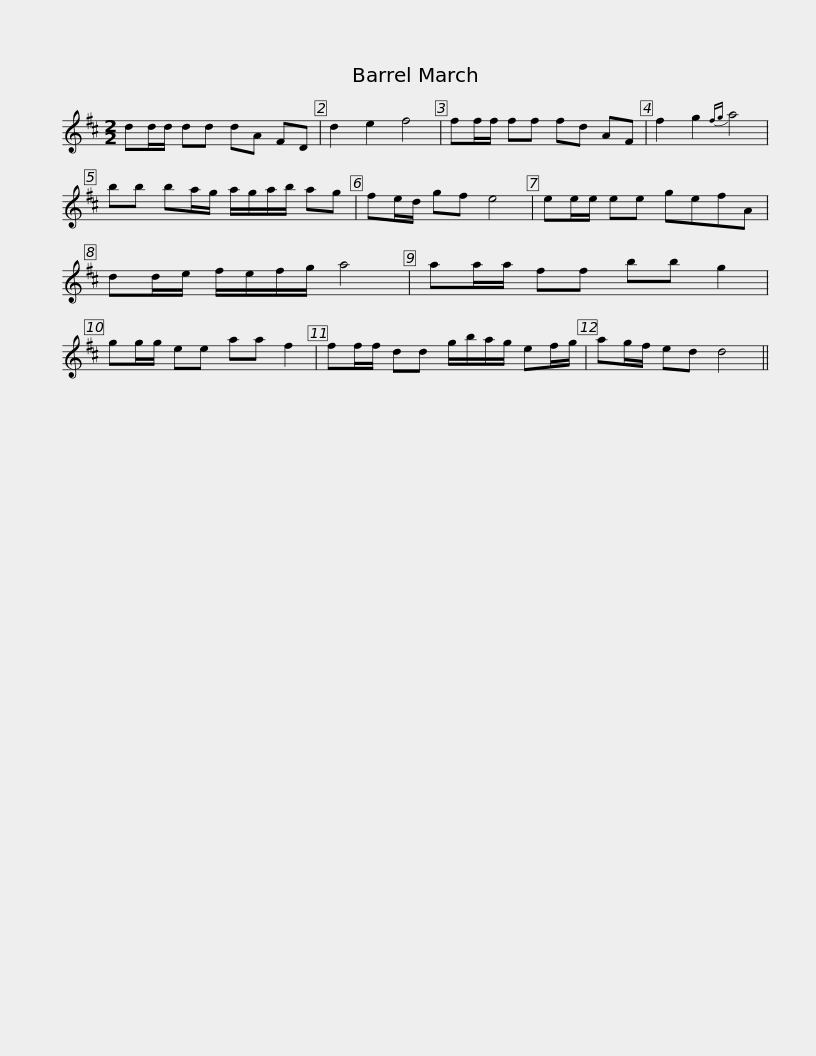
X:1
L:1/8
M:2/2
I:linebreak $
K:D
V:1 treble
V:1
 dd/d/ dd dA FD | d2 e2 f4 | ff/f/ ff fd AF | f2 g2{fg} a4 | bb ba/g/ a/g/a/b/ ag |$ %5
 fe/d/ gf e4 | ee/e/ ee gefA | dd/e/ f/e/f/g/ a4 | aa/a/ ff bb g2 | gg/g/ ee aa f2 |$ %10
 ff/f/ dd g/b/a/g/ ef/g/ | ag/f/ ed d4 || %12
